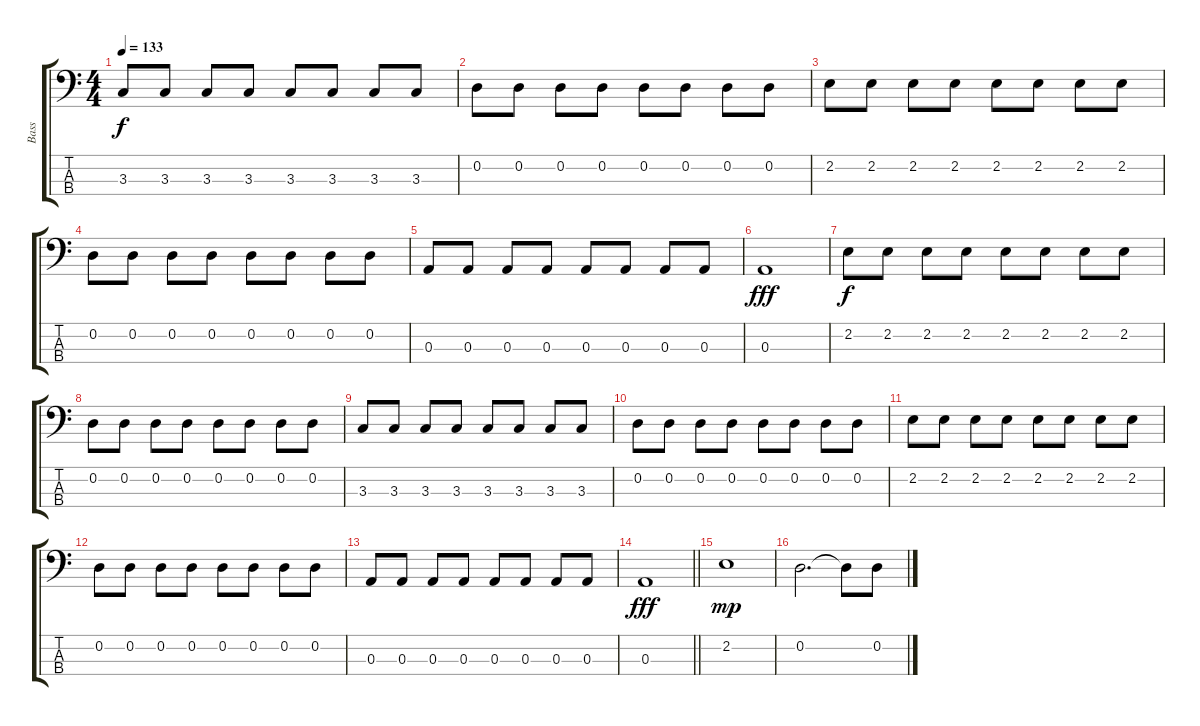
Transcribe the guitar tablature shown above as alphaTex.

\track ("Bass" "Bass") {instrument electricbasspick}
\staff {score tabs}
\tuning (G2 D2 A1 E1) {hide}
\ts (4 4)
\tempo 133
\clef f4
\ks c
3.3.8{dy f} 3.3.8 3.3.8 3.3.8 3.3.8 3.3.8 3.3.8 3.3.8 |
0.2.8 0.2.8 0.2.8 0.2.8 0.2.8 0.2.8 0.2.8 0.2.8 |
2.2.8 2.2.8 2.2.8 2.2.8 2.2.8 2.2.8 2.2.8 2.2.8 |
0.2.8 0.2.8 0.2.8 0.2.8 0.2.8 0.2.8 0.2.8 0.2.8 |
0.3.8 0.3.8 0.3.8 0.3.8 0.3.8 0.3.8 0.3.8 0.3.8 |
0.3.1{dy fff} |
2.2.8{dy f} 2.2.8 2.2.8 2.2.8 2.2.8 2.2.8 2.2.8 2.2.8 |
0.2.8 0.2.8 0.2.8 0.2.8 0.2.8 0.2.8 0.2.8 0.2.8 |
3.3.8 3.3.8 3.3.8 3.3.8 3.3.8 3.3.8 3.3.8 3.3.8 |
0.2.8 0.2.8 0.2.8 0.2.8 0.2.8 0.2.8 0.2.8 0.2.8 |
2.2.8 2.2.8 2.2.8 2.2.8 2.2.8 2.2.8 2.2.8 2.2.8 |
0.2.8 0.2.8 0.2.8 0.2.8 0.2.8 0.2.8 0.2.8 0.2.8 |
0.3.8 0.3.8 0.3.8 0.3.8 0.3.8 0.3.8 0.3.8 0.3.8 |
\barLineRight lightlight
0.3.1{dy fff} |
2.2.1{dy mp} |
0.2.2{d} 0.2{t}.8 0.2.8
